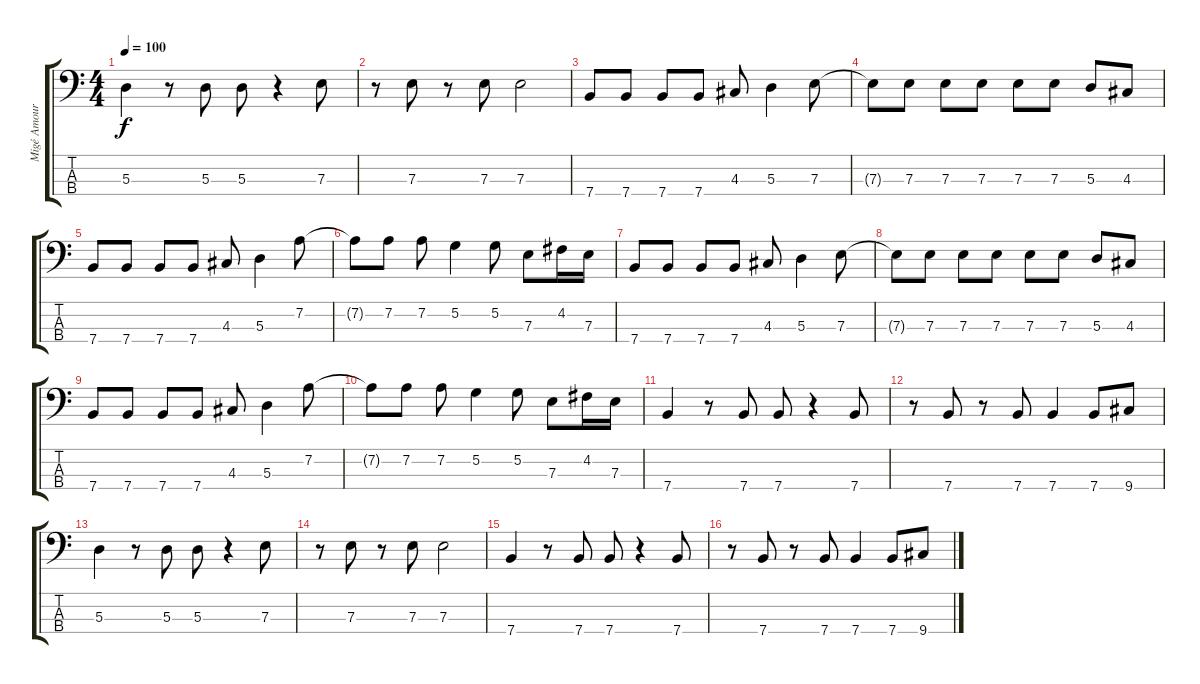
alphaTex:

\track ("Migé Amour" "Migé Amour") {instrument electricbassfinger}
\staff {score tabs}
\tuning (G2 D2 A1 E1) {hide}
\ts (4 4)
\tempo 100
\clef f4
\ks c
5.3.4{dy f} r.8 5.3.8 5.3.8 r.4 7.3.8 |
r.8 7.3.8 r.8 7.3.8 7.3.2 |
7.4.8 7.4.8 7.4.8 7.4.8 4.3.8 5.3.4 7.3.8 |
7.3{t}.8 7.3.8 7.3.8 7.3.8 7.3.8 7.3.8 5.3.8 4.3.8 |
7.4.8 7.4.8 7.4.8 7.4.8 4.3.8 5.3.4 7.2.8 |
7.2{t}.8 7.2.8 7.2.8 5.2.4 5.2.8 7.3.8 4.2.16 7.3.16 |
7.4.8 7.4.8 7.4.8 7.4.8 4.3.8 5.3.4 7.3.8 |
7.3{t}.8 7.3.8 7.3.8 7.3.8 7.3.8 7.3.8 5.3.8 4.3.8 |
7.4.8 7.4.8 7.4.8 7.4.8 4.3.8 5.3.4 7.2.8 |
7.2{t}.8 7.2.8 7.2.8 5.2.4 5.2.8 7.3.8 4.2.16 7.3.16 |
7.4.4 r.8 7.4.8 7.4.8 r.4 7.4.8 |
r.8 7.4.8 r.8 7.4.8 7.4.4 7.4.8 9.4.8 |
5.3.4 r.8 5.3.8 5.3.8 r.4 7.3.8 |
r.8 7.3.8 r.8 7.3.8 7.3.2 |
7.4.4 r.8 7.4.8 7.4.8 r.4 7.4.8 |
r.8 7.4.8 r.8 7.4.8 7.4.4 7.4.8 9.4.8
